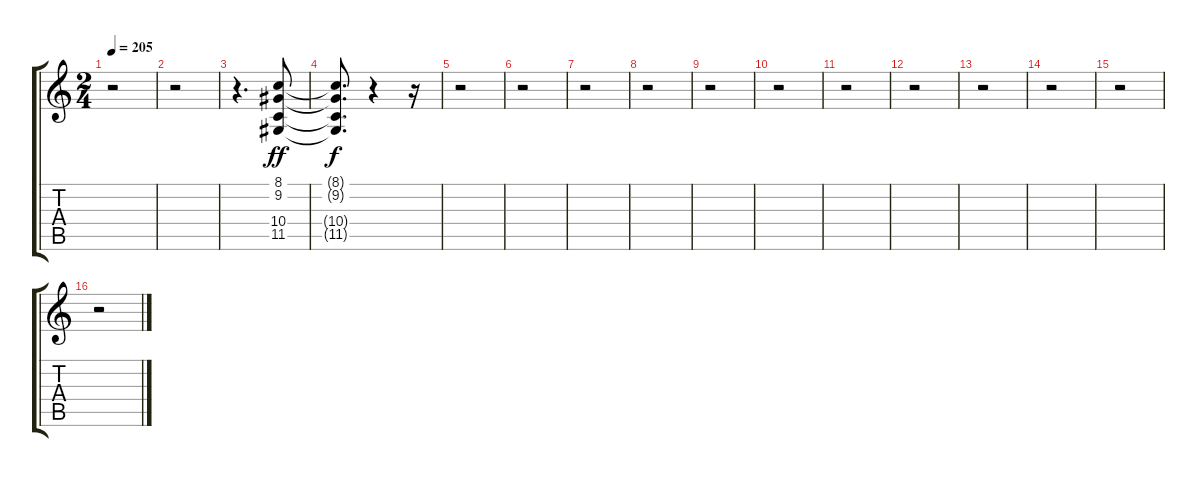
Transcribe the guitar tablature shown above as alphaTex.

\track "" {instrument brasssection}
\staff {score tabs}
\tuning (E4 B3 G3 D3 A2 E2) {hide}
\ts (2 4)
\tempo 205
\clef g2
\ks c
r.2{dy ff} |
r.2 |
r.4{d} (8.1 9.2 10.4 11.5).8 |
(8.1{t} 9.2{t} 10.4{t} 11.5{t}).8{d dy f} r.4 r.16 |
r.2 |
r.2 |
r.2 |
r.2 |
r.2 |
r.2 |
r.2 |
r.2 |
r.2 |
r.2 |
r.2 |
r.2
